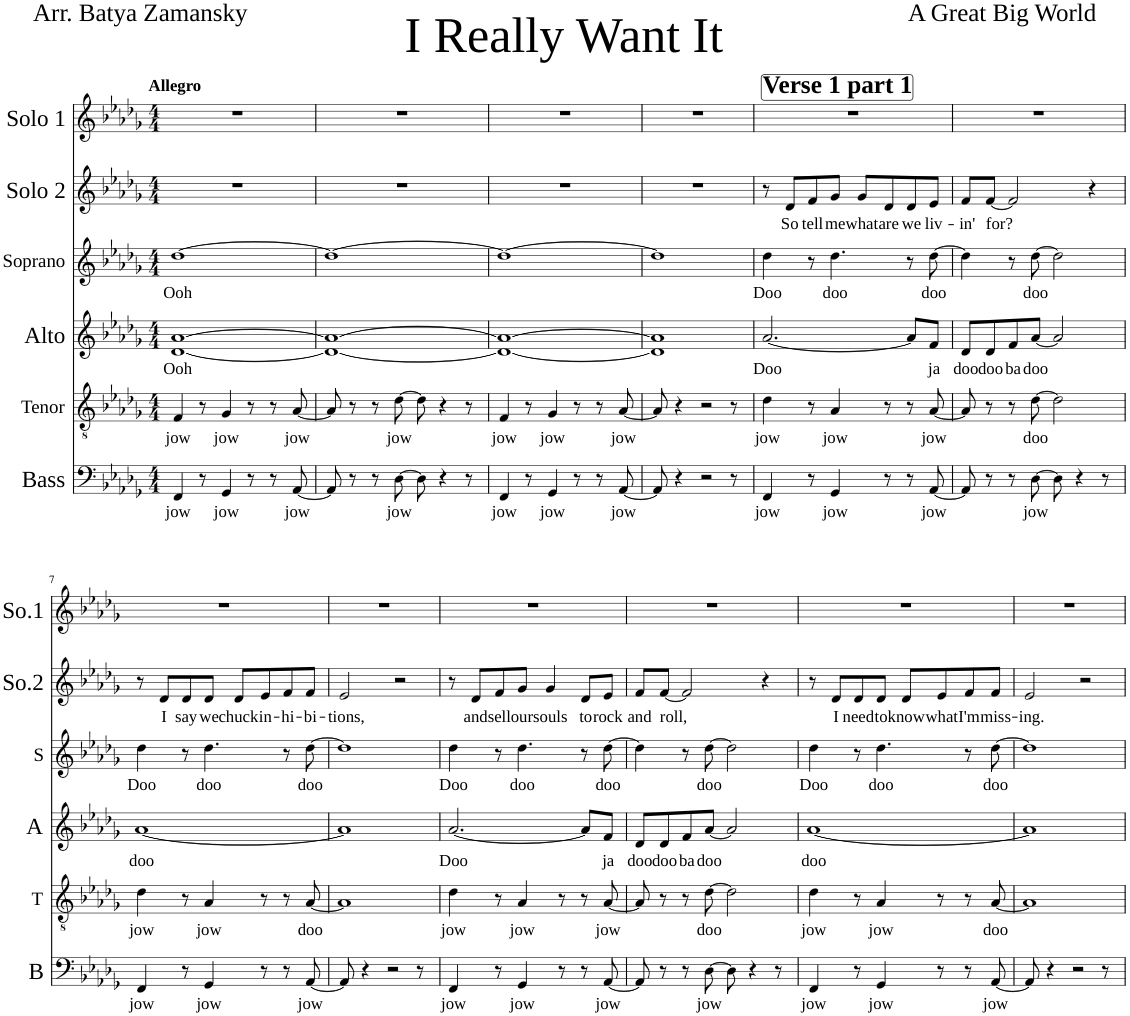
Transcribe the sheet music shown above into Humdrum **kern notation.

**kern	**text	**kern	**text	**kern	**text	**kern	**text	**kern	**text	**kern
*part6	*part6	*part5	*part5	*part4	*part4	*part3	*part3	*part2	*part2	*part1
*staff6	*staff6	*staff5	*staff5	*staff4	*staff4	*staff3	*staff3	*staff2	*staff2	*staff1
*I"Bass	*	*I"Tenor	*	*I"Alto	*	*I"Soprano	*	*I"Solo 2	*	*I"Solo 1
*I'B	*	*I'T	*	*I'A	*	*I'S	*	*I'So.2	*	*I'So.1
*clefF4	*	*clefGv2	*	*clefG2	*	*clefG2	*	*clefG2	*	*clefG2
*k[b-e-a-d-g-]	*	*k[b-e-a-d-g-]	*	*k[b-e-a-d-g-]	*	*k[b-e-a-d-g-]	*	*k[b-e-a-d-g-]	*	*k[b-e-a-d-g-]
*M4/4	*	*M4/4	*	*M4/4	*	*M4/4	*	*M4/4	*	*M4/4
=1	=1	=1	=1	=1	=1	=1	=1	=1	=1	=1
!	!	!	!	!	!	!	!	!	!	!LO:TX:a:B:t=Allegro
!	!LO:LY:b	!	!LO:LY:b	!	!LO:LY:b	!	!LO:LY:b	!	!	!
4FF/	jow	4F/	jow	[1d- [1a-	Ooh	[1dd-	Ooh	1r	.	1r
8r	.	8r	.	.	.	.	.	.	.	.
!	!LO:LY:b	!	!LO:LY:b	!	!	!	!	!	!	!
4GG-/	jow	4G-/	jow	.	.	.	.	.	.	.
8r	.	8r	.	.	.	.	.	.	.	.
8r	.	8r	.	.	.	.	.	.	.	.
!	!LO:LY:b	!	!LO:LY:b	!	!	!	!	!	!	!
[8AA-/	jow	[8A-/	jow	.	.	.	.	.	.	.
=2	=2	=2	=2	=2	=2	=2	=2	=2	=2	=2
8AA-/]	.	8A-/]	.	1d-_ 1a-_	.	1dd-_	.	1r	.	1r
8r	.	8r	.	.	.	.	.	.	.	.
8r	.	8r	.	.	.	.	.	.	.	.
!	!LO:LY:b	!	!LO:LY:b	!	!	!	!	!	!	!
[8D-\	jow	[8d-\	jow	.	.	.	.	.	.	.
8D-\]	.	8d-\]	.	.	.	.	.	.	.	.
4r	.	4r	.	.	.	.	.	.	.	.
8r	.	8r	.	.	.	.	.	.	.	.
=3	=3	=3	=3	=3	=3	=3	=3	=3	=3	=3
!	!LO:LY:b	!	!LO:LY:b	!	!	!	!	!	!	!
4FF/	jow	4F/	jow	1d-_ 1a-_	.	1dd-_	.	1r	.	1r
8r	.	8r	.	.	.	.	.	.	.	.
!	!LO:LY:b	!	!LO:LY:b	!	!	!	!	!	!	!
4GG-/	jow	4G-/	jow	.	.	.	.	.	.	.
8r	.	8r	.	.	.	.	.	.	.	.
8r	.	8r	.	.	.	.	.	.	.	.
!	!LO:LY:b	!	!LO:LY:b	!	!	!	!	!	!	!
[8AA-/	jow	[8A-/	jow	.	.	.	.	.	.	.
=4	=4	=4	=4	=4	=4	=4	=4	=4	=4	=4
8AA-/]	.	8A-/]	.	1d-] 1a-]	.	1dd-]	.	1r	.	1r
4r	.	4r	.	.	.	.	.	.	.	.
2r	.	2r	.	.	.	.	.	.	.	.
8r	.	8r	.	.	.	.	.	.	.	.
=5	=5	=5	=5	=5	=5	=5	=5	=5	=5	=5
!	!	!	!	!	!	!	!	!	!	!LO:TX:a:B:t=Verse 1 part 1
!	!LO:LY:b	!	!LO:LY:b	!	!LO:LY:b	!	!LO:LY:b	!	!	!
4FF/	jow	4d-\	jow	[2.a-/	Doo	4dd-\	Doo	8r	.	1r
!	!	!	!	!	!	!	!	!	!LO:LY:b	!
.	.	.	.	.	.	.	.	8d-/L	So	.
!	!	!	!	!	!	!	!	!	!LO:LY:b	!
8r	.	8r	.	.	.	8r	.	8f/	tell	.
!	!LO:LY:b	!	!LO:LY:b	!	!	!	!LO:LY:b	!	!LO:LY:b	!
4GG-/	jow	4A-/	jow	.	.	4.dd-\	doo	8g-/J	me	.
!	!	!	!	!	!	!	!	!	!LO:LY:b	!
.	.	.	.	.	.	.	.	8g-/L	what	.
!	!	!	!	!	!	!	!	!	!LO:LY:b	!
8r	.	8r	.	.	.	.	.	8d-/	are	.
!	!	!	!	!	!	!	!	!	!LO:LY:b	!
8r	.	8r	.	8a-/L]	.	8r	.	8d-/	we	.
!	!LO:LY:b	!	!LO:LY:b	!	!LO:LY:b	!	!LO:LY:b	!	!LO:LY:b	!
[8AA-/	jow	[8A-/	jow	8f/J	ja	[8dd-\	doo	8e-/J	liv-	.
=6	=6	=6	=6	=6	=6	=6	=6	=6	=6	=6
!	!	!	!	!	!LO:LY:b	!	!	!	!LO:LY:b	!
8AA-/]	.	8A-/]	.	8d-/L	doo	4dd-\]	.	8f/L	-in'	1r
!	!	!	!	!	!LO:LY:b	!	!	!	!LO:LY:b	!
8r	.	8r	.	8d-/	doo	.	.	[8f/J	for?	.
!	!	!	!	!	!LO:LY:b	!	!	!	!	!
8r	.	8r	.	8f/	ba	8r	.	2f/]	.	.
!	!LO:LY:b	!	!LO:LY:b	!	!LO:LY:b	!	!LO:LY:b	!	!	!
[8D-\	jow	[8d-\	doo	[8a-/J	doo	[8dd-\	doo	.	.	.
8D-\]	.	2d-\]	.	2a-/]	.	2dd-\]	.	.	.	.
4r	.	.	.	.	.	.	.	.	.	.
.	.	.	.	.	.	.	.	4r	.	.
8r	.	.	.	.	.	.	.	.	.	.
!!LO:LB:g=z
=7	=7	=7	=7	=7	=7	=7	=7	=7	=7	=7
!	!LO:LY:b	!	!LO:LY:b	!	!LO:LY:b	!	!LO:LY:b	!	!	!
4FF/	jow	4d-\	jow	[1a-	doo	4dd-\	Doo	8r	.	1r
!	!	!	!	!	!	!	!	!	!LO:LY:b	!
.	.	.	.	.	.	.	.	8d-/L	I	.
!	!	!	!	!	!	!	!	!	!LO:LY:b	!
8r	.	8r	.	.	.	8r	.	8d-/	say	.
!	!LO:LY:b	!	!LO:LY:b	!	!	!	!LO:LY:b	!	!LO:LY:b	!
4GG-/	jow	4A-/	jow	.	.	4.dd-\	doo	8d-/J	we	.
!	!	!	!	!	!	!	!	!	!LO:LY:b	!
.	.	.	.	.	.	.	.	8d-/L	chuck	.
!	!	!	!	!	!	!	!	!	!LO:LY:b	!
8r	.	8r	.	.	.	.	.	8e-/	in-	.
!	!	!	!	!	!	!	!	!	!LO:LY:b	!
8r	.	8r	.	.	.	8r	.	8f/	-hi-	.
!	!LO:LY:b	!	!LO:LY:b	!	!	!	!LO:LY:b	!	!LO:LY:b	!
[8AA-/	jow	[8A-/	doo	.	.	[8dd-\	doo	8f/J	-bi-	.
=8	=8	=8	=8	=8	=8	=8	=8	=8	=8	=8
!	!	!	!	!	!	!	!	!	!LO:LY:b	!
8AA-/]	.	1A-]	.	1a-]	.	1dd-]	.	2e-/	-tions,	1r
4r	.	.	.	.	.	.	.	.	.	.
2r	.	.	.	.	.	.	.	.	.	.
.	.	.	.	.	.	.	.	2r	.	.
8r	.	.	.	.	.	.	.	.	.	.
=9	=9	=9	=9	=9	=9	=9	=9	=9	=9	=9
!	!LO:LY:b	!	!LO:LY:b	!	!LO:LY:b	!	!LO:LY:b	!	!	!
4FF/	jow	4d-\	jow	[2.a-/	Doo	4dd-\	Doo	8r	.	1r
!	!	!	!	!	!	!	!	!	!LO:LY:b	!
.	.	.	.	.	.	.	.	8d-/L	and	.
!	!	!	!	!	!	!	!	!	!LO:LY:b	!
8r	.	8r	.	.	.	8r	.	8f/	sell	.
!	!LO:LY:b	!	!LO:LY:b	!	!	!	!LO:LY:b	!	!LO:LY:b	!
4GG-/	jow	4A-/	jow	.	.	4.dd-\	doo	8g-/J	our	.
!	!	!	!	!	!	!	!	!	!LO:LY:b	!
.	.	.	.	.	.	.	.	4g-/	souls	.
8r	.	8r	.	.	.	.	.	.	.	.
!	!	!	!	!	!	!	!	!	!LO:LY:b	!
8r	.	8r	.	8a-/L]	.	8r	.	8d-/L	to	.
!	!LO:LY:b	!	!LO:LY:b	!	!LO:LY:b	!	!LO:LY:b	!	!LO:LY:b	!
[8AA-/	jow	[8A-/	jow	8f/J	ja	[8dd-\	doo	8e-/J	rock	.
=10	=10	=10	=10	=10	=10	=10	=10	=10	=10	=10
!	!	!	!	!	!LO:LY:b	!	!	!	!LO:LY:b	!
8AA-/]	.	8A-/]	.	8d-/L	doo	4dd-\]	.	8f/L	and	1r
!	!	!	!	!	!LO:LY:b	!	!	!	!LO:LY:b	!
8r	.	8r	.	8d-/	doo	.	.	[8f/J	roll,	.
!	!	!	!	!	!LO:LY:b	!	!	!	!	!
8r	.	8r	.	8f/	ba	8r	.	2f/]	.	.
!	!LO:LY:b	!	!LO:LY:b	!	!LO:LY:b	!	!LO:LY:b	!	!	!
[8D-\	jow	[8d-\	doo	[8a-/J	doo	[8dd-\	doo	.	.	.
8D-\]	.	2d-\]	.	2a-/]	.	2dd-\]	.	.	.	.
4r	.	.	.	.	.	.	.	.	.	.
.	.	.	.	.	.	.	.	4r	.	.
8r	.	.	.	.	.	.	.	.	.	.
=11	=11	=11	=11	=11	=11	=11	=11	=11	=11	=11
!	!LO:LY:b	!	!LO:LY:b	!	!LO:LY:b	!	!LO:LY:b	!	!	!
4FF/	jow	4d-\	jow	[1a-	doo	4dd-\	Doo	8r	.	1r
!	!	!	!	!	!	!	!	!	!LO:LY:b	!
.	.	.	.	.	.	.	.	8d-/L	I	.
!	!	!	!	!	!	!	!	!	!LO:LY:b	!
8r	.	8r	.	.	.	8r	.	8d-/	need	.
!	!LO:LY:b	!	!LO:LY:b	!	!	!	!LO:LY:b	!	!LO:LY:b	!
4GG-/	jow	4A-/	jow	.	.	4.dd-\	doo	8d-/J	to	.
!	!	!	!	!	!	!	!	!	!LO:LY:b	!
.	.	.	.	.	.	.	.	8d-/L	know	.
!	!	!	!	!	!	!	!	!	!LO:LY:b	!
8r	.	8r	.	.	.	.	.	8e-/	what	.
!	!	!	!	!	!	!	!	!	!LO:LY:b	!
8r	.	8r	.	.	.	8r	.	8f/	I'm	.
!	!LO:LY:b	!	!LO:LY:b	!	!	!	!LO:LY:b	!	!LO:LY:b	!
[8AA-/	jow	[8A-/	doo	.	.	[8dd-\	doo	8f/J	miss-	.
=12	=12	=12	=12	=12	=12	=12	=12	=12	=12	=12
!	!	!	!	!	!	!	!	!	!LO:LY:b	!
8AA-/]	.	1A-]	.	1a-]	.	1dd-]	.	2e-/	-ing.	1r
4r	.	.	.	.	.	.	.	.	.	.
2r	.	.	.	.	.	.	.	.	.	.
.	.	.	.	.	.	.	.	2r	.	.
8r	.	.	.	.	.	.	.	.	.	.
=	=	=	=	=	=	=	=	=	=	=
*-	*-	*-	*-	*-	*-	*-	*-	*-	*-	*-
